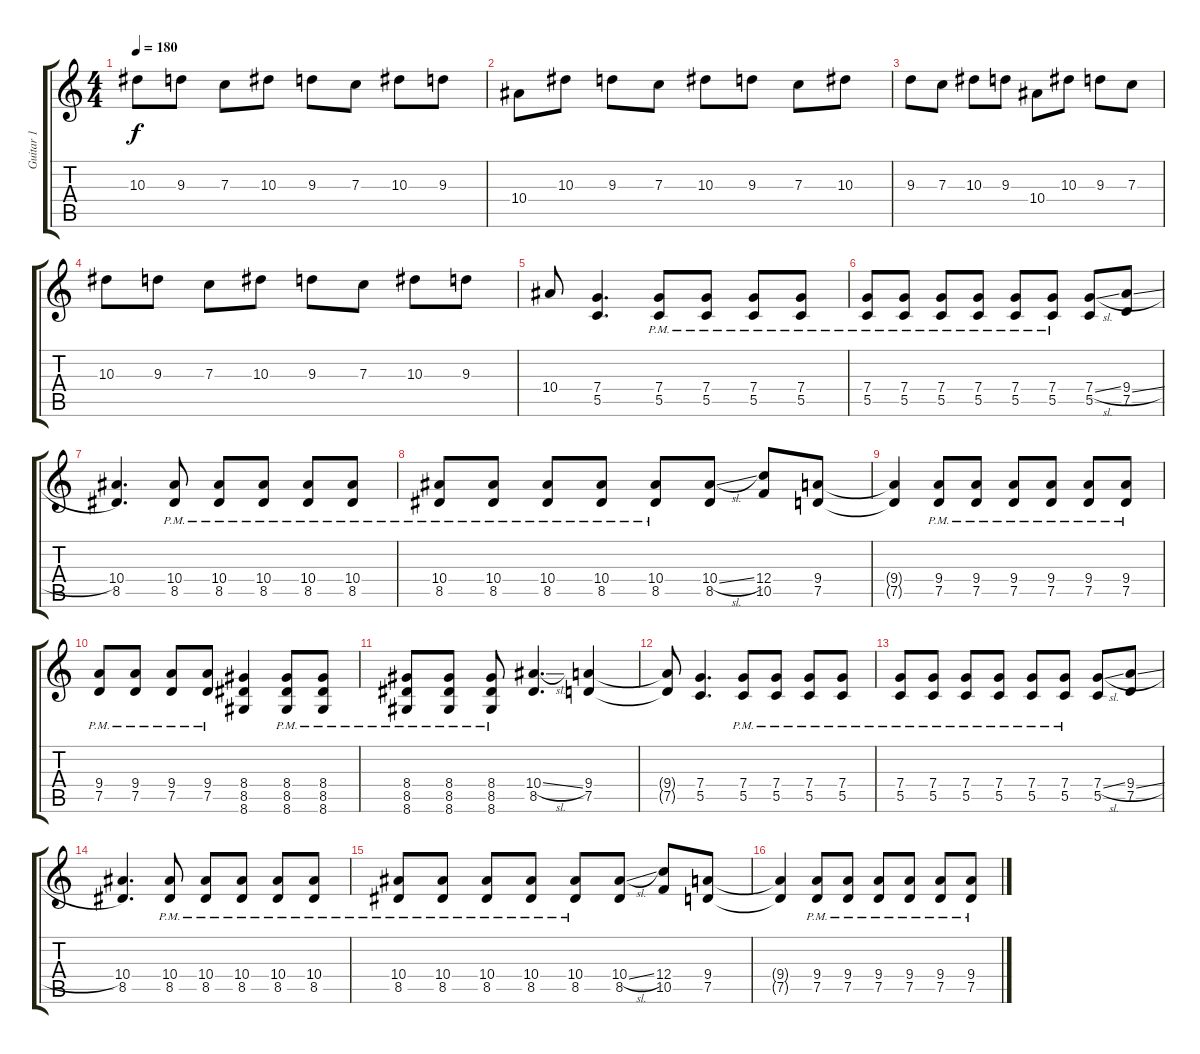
\track ("Guitar 1" "Guitar 1") {instrument distortionguitar}
\staff {score tabs}
\tuning (D4 A3 F3 C3 G2 C2) {hide}
\ts (4 4)
\tempo 180
\clef g2
\ks c
10.3.8{dy f} 9.3.8 7.3.8 10.3.8 9.3.8 7.3.8 10.3.8 9.3.8 |
10.4.8 10.3.8 9.3.8 7.3.8 10.3.8 9.3.8 7.3.8 10.3.8 |
9.3.8 7.3.8 10.3.8 9.3.8 10.4.8 10.3.8 9.3.8 7.3.8 |
10.3.8 9.3.8 7.3.8 10.3.8 9.3.8 7.3.8 10.3.8 9.3.8 |
10.4.8 (7.4 5.5).4{d} (7.4{pm} 5.5).8 (7.4{pm} 5.5).8 (7.4{pm} 5.5).8 (7.4{pm} 5.5).8 |
(7.4{pm} 5.5).8 (7.4{pm} 5.5).8 (7.4{pm} 5.5).8 (7.4{pm} 5.5).8 (7.4{pm} 5.5).8 (7.4{pm} 5.5).8 (7.4{sl} 5.5).8 (9.4{sl} 7.5).8 |
(10.4 8.5).4{d} (10.4{pm} 8.5).8 (10.4{pm} 8.5).8 (10.4{pm} 8.5).8 (10.4{pm} 8.5).8 (10.4{pm} 8.5).8 |
(10.4{pm} 8.5).8 (10.4{pm} 8.5).8 (10.4{pm} 8.5).8 (10.4{pm} 8.5).8 (10.4{pm} 8.5).8 (10.4{sl} 8.5).8 (12.4 10.5).8 (9.4 7.5).8 |
(9.4{t} 7.5{t}).4 (9.4{pm} 7.5).8 (9.4{pm} 7.5).8 (9.4{pm} 7.5).8 (9.4{pm} 7.5).8 (9.4{pm} 7.5).8 (9.4{pm} 7.5).8 |
(9.4{pm} 7.5).8 (9.4{pm} 7.5).8 (9.4{pm} 7.5).8 (9.4{pm} 7.5).8 (8.4 8.5 8.6).4 (8.4{pm} 8.5 8.6).8 (8.4{pm} 8.5 8.6).8 |
(8.4{pm} 8.5 8.6).8 (8.4{pm} 8.5 8.6).8 (8.4{pm} 8.5 8.6).8 (10.4{sl} 8.5).4{d} (9.4 7.5).4 |
(9.4{t} 7.5{t}).8 (7.4 5.5).4{d} (7.4{pm} 5.5).8 (7.4{pm} 5.5).8 (7.4{pm} 5.5).8 (7.4{pm} 5.5).8 |
(7.4{pm} 5.5).8 (7.4{pm} 5.5).8 (7.4{pm} 5.5).8 (7.4{pm} 5.5).8 (7.4{pm} 5.5).8 (7.4{pm} 5.5).8 (7.4{sl} 5.5).8 (9.4{sl} 7.5).8 |
(10.4 8.5).4{d} (10.4{pm} 8.5).8 (10.4{pm} 8.5).8 (10.4{pm} 8.5).8 (10.4{pm} 8.5).8 (10.4{pm} 8.5).8 |
(10.4{pm} 8.5).8 (10.4{pm} 8.5).8 (10.4{pm} 8.5).8 (10.4{pm} 8.5).8 (10.4{pm} 8.5).8 (10.4{sl} 8.5).8 (12.4 10.5).8 (9.4 7.5).8 |
(9.4{t} 7.5{t}).4 (9.4{pm} 7.5).8 (9.4{pm} 7.5).8 (9.4{pm} 7.5).8 (9.4{pm} 7.5).8 (9.4{pm} 7.5).8 (9.4{pm} 7.5).8
